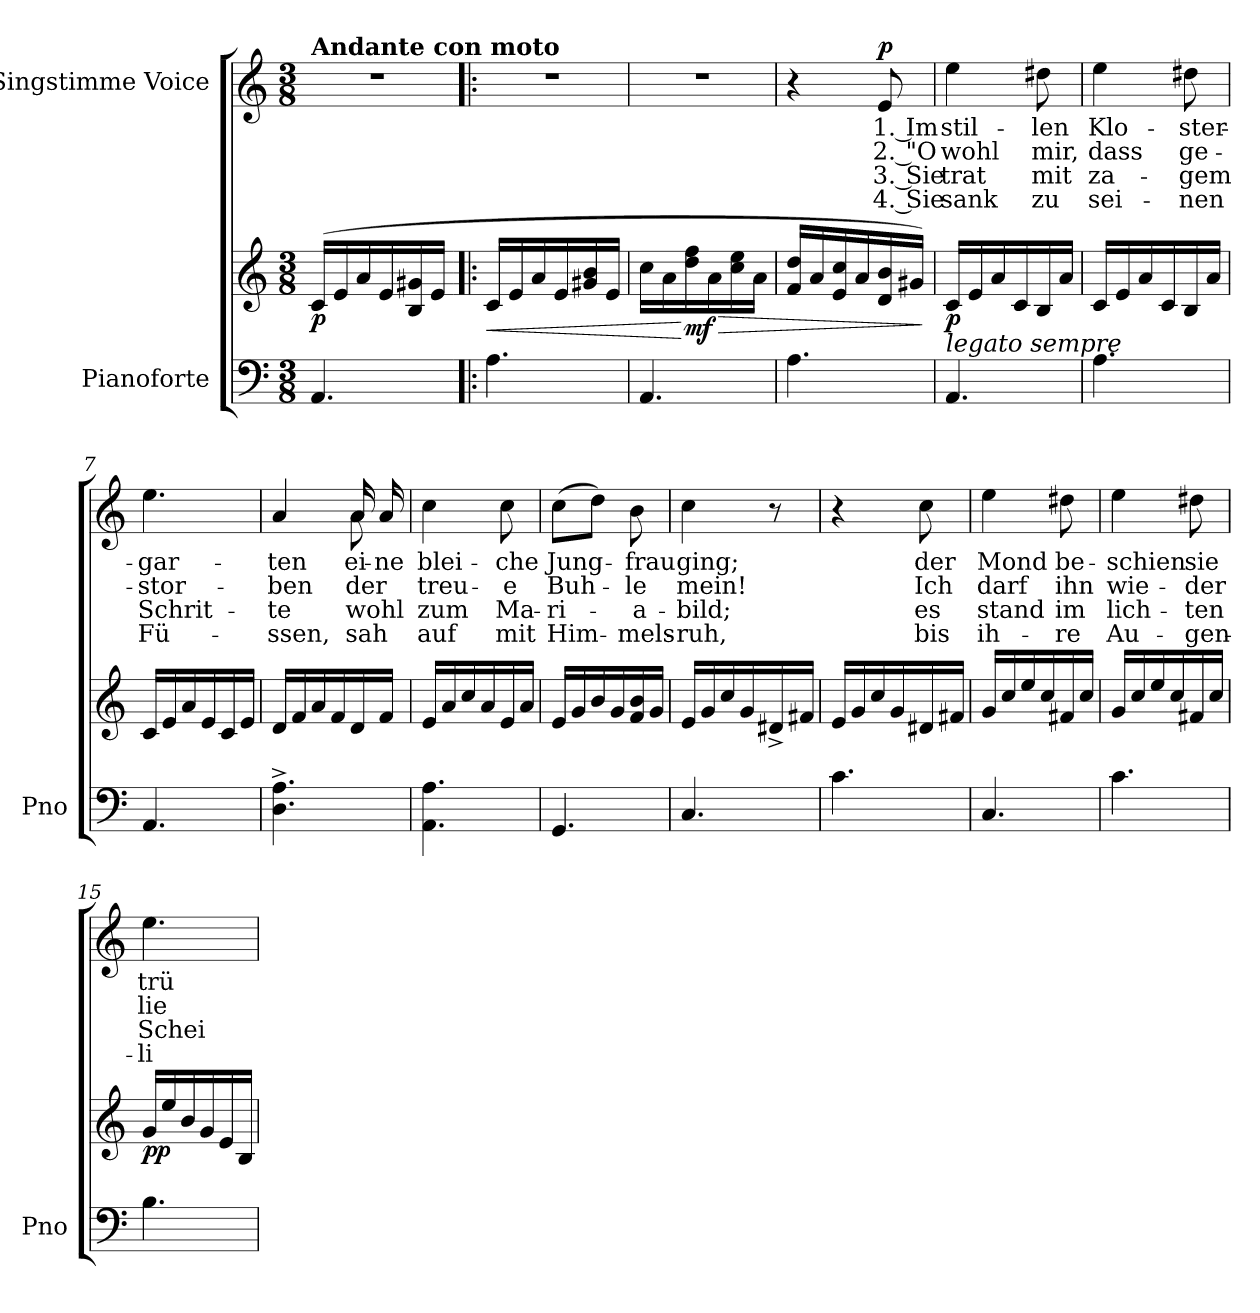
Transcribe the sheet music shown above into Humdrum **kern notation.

**kern	**kern	**dynam	**kern	**text	**text	**text	**text	**dynam
*part2	*part2	*part2	*part1	*part1	*part1	*part1	*part1	*part1
*staff3	*staff2	*staff2/3	*staff1	*staff1	*staff1	*staff1	*staff1	*staff1
*I"Pianoforte	*	*	*I"Singstimme Voice	*	*	*	*	*
*I'Pno	*	*	*	*	*	*	*	*
*clefF4	*clefG2	*	*clefG2	*	*	*	*	*
*k[]	*k[]	*	*k[]	*	*	*	*	*
*M3/8	*M3/8	*	*M3/8	*	*	*	*	*
=1	=1	=1	=1	=1	=1	=1	=1	=1
!	!	!	!LO:TX:a:B:t=Andante con moto	!	!	!	!	!
!	!	!LO:DY:b	!	!	!	!	!	!
4.AA/	(>16c/LL	p	4.r	.	.	.	.	.
.	16e/	.	.	.	.	.	.	.
.	16a/	.	.	.	.	.	.	.
.	16e/	.	.	.	.	.	.	.
.	16B/ 16g#X/	.	.	.	.	.	.	.
.	16e/JJ	.	.	.	.	.	.	.
=2!|:	=2!|:	=2!|:	=2!|:	=2!|:	=2!|:	=2!|:	=2!|:	=2!|:
!	!	!LO:HP:b	!	!	!	!	!	!
4.A\	16c/LL	<	4.r	.	.	.	.	.
.	16e/	.	.	.	.	.	.	.
.	16a/	.	.	.	.	.	.	.
.	16e/	.	.	.	.	.	.	.
.	16g#X/ 16b/	.	.	.	.	.	.	.
.	16e/JJ	.	.	.	.	.	.	.
=3	=3	=3	=3	=3	=3	=3	=3	=3
4.AA/	16cc\LL	.	4.r	.	.	.	.	.
.	16a\	.	.	.	.	.	.	.
!	!	!LO:HP:n=1:b	!	!	!	!	!	!
!	!	!LO:DY:n=1:b	!	!	!	!	!	!
.	16dd\ 16ff\	[ > mf	.	.	.	.	.	.
.	16a\	.	.	.	.	.	.	.
.	16cc\ 16ee\	.	.	.	.	.	.	.
.	16a\JJ	.	.	.	.	.	.	.
=4	=4	=4	=4	=4	=4	=4	=4	=4
4.A\	16f/ 16dd/LL	.	4r	.	.	.	.	.
.	16a/	.	.	.	.	.	.	.
.	16e/ 16cc/	.	.	.	.	.	.	.
.	16a/	.	.	.	.	.	.	.
!	!	!	!	!LO:LY:b	!LO:LY:b	!LO:LY:b	!LO:LY:b	!LO:DY:a
.	16d/ 16b/	.	8e/	1. Im	2. "O	3. Sie	4. Sie	p
.	16g#X/JJ)	.	.	.	.	.	.	.
.	.	]	.	.	.	.	.	.
=5	=5	=5	=5	=5	=5	=5	=5	=5
!	!LO:TX:b:i:t=legato sempre	!	!	!	!	!	!	!
!	!	!LO:DY:b	!	!LO:LY:b	!LO:LY:b	!LO:LY:b	!LO:LY:b	!
4.AA/	16c/LL	p	4ee\	stil-	wohl	trat	sank	.
.	16e/	.	.	.	.	.	.	.
.	16a/	.	.	.	.	.	.	.
.	16c/	.	.	.	.	.	.	.
!	!	!	!	!LO:LY:b	!LO:LY:b	!LO:LY:b	!LO:LY:b	!
.	16B/	.	8dd#X\	-len	mir,	mit	zu	.
.	16a/JJ	.	.	.	.	.	.	.
=6	=6	=6	=6	=6	=6	=6	=6	=6
!	!	!	!	!LO:LY:b	!LO:LY:b	!LO:LY:b	!LO:LY:b	!
4.A\	16c/LL	.	4ee\	Klo-	dass	za-	sei-	.
.	16e/	.	.	.	.	.	.	.
.	16a/	.	.	.	.	.	.	.
.	16c/	.	.	.	.	.	.	.
!	!	!	!	!LO:LY:b	!LO:LY:b	!LO:LY:b	!LO:LY:b	!
.	16B/	.	8dd#X\	-ster-	ge-	-gem	-nen	.
.	16a/JJ	.	.	.	.	.	.	.
!!LO:LB:g=z
=7	=7	=7	=7	=7	=7	=7	=7	=7
!	!	!	!	!LO:LY:b	!LO:LY:b	!LO:LY:b	!LO:LY:b	!
4.AA/	16c/LL	.	4.ee\	-gar-	-stor-	Schrit-	Fü-	.
.	16e/	.	.	.	.	.	.	.
.	16a/	.	.	.	.	.	.	.
.	16e/	.	.	.	.	.	.	.
.	16c/	.	.	.	.	.	.	.
.	16e/JJ	.	.	.	.	.	.	.
=8	=8	=8	=8	=8	=8	=8	=8	=8
!	!	!	!	!LO:LY:b	!LO:LY:b	!LO:LY:b	!LO:LY:b	!
*	*	*	*^	*	*	*	*	*
4.D\^ 4.A\^	16d/LL	.	4a/	4rgyy	-ten	-ben	-te	-ssen,	.
.	16f/	.	.	.	.	.	.	.	.
.	16a/	.	.	.	.	.	.	.	.
.	16f/	.	.	.	.	.	.	.	.
!	!	!	!	!	!LO:LY:b	!LO:LY:b	!LO:LY:b	!LO:LY:b	!
.	16d/	.	16a/	8a\	ei-	der	wohl	sah	.
!	!	!	!	!	!LO:LY:b	!	!	!	!
.	16f/JJ	.	16a/	.	-ne	.	.	.	.
*	*	*	*v	*v	*	*	*	*	*
=9	=9	=9	=9	=9	=9	=9	=9	=9
!	!	!	!	!LO:LY:b	!LO:LY:b	!LO:LY:b	!LO:LY:b	!
4.AA\ 4.A\	16e/LL	.	4cc\	blei-	treu-	zum	auf	.
.	16a/	.	.	.	.	.	.	.
.	16cc/	.	.	.	.	.	.	.
.	16a/	.	.	.	.	.	.	.
!	!	!	!	!LO:LY:b	!LO:LY:b	!LO:LY:b	!LO:LY:b	!
.	16e/	.	8cc\	-che	-e	Ma-	mit	.
.	16a/JJ	.	.	.	.	.	.	.
=10	=10	=10	=10	=10	=10	=10	=10	=10
!	!	!	!	!LO:LY:b	!LO:LY:b	!LO:LY:b	!LO:LY:b	!
4.GG/	16e/LL	.	(>8cc\L	Jung-	Buh-	-ri-	Him-	.
.	16g/	.	.	.	.	.	.	.
.	16b/	.	8dd\J)	.	.	.	.	.
.	16g/	.	.	.	.	.	.	.
!	!	!	!	!LO:LY:b	!LO:LY:b	!LO:LY:b	!LO:LY:b	!
.	16f/ 16b/	.	8b\	-frau	-le	-a-	-mels-	.
.	16g/JJ	.	.	.	.	.	.	.
=11	=11	=11	=11	=11	=11	=11	=11	=11
!	!	!	!	!LO:LY:b	!LO:LY:b	!LO:LY:b	!LO:LY:b	!
4.C/	16e/LL	.	4cc\	ging;	mein!	-bild;	-ruh,	.
.	16g/	.	.	.	.	.	.	.
.	16cc/	.	.	.	.	.	.	.
.	16g/	.	.	.	.	.	.	.
.	16d#X^/	.	8r	.	.	.	.	.
.	16f#X/JJ	.	.	.	.	.	.	.
=12	=12	=12	=12	=12	=12	=12	=12	=12
4.c\	16e/LL	.	4r	.	.	.	.	.
.	16g/	.	.	.	.	.	.	.
.	16cc/	.	.	.	.	.	.	.
.	16g/	.	.	.	.	.	.	.
!	!	!	!	!LO:LY:b	!LO:LY:b	!LO:LY:b	!LO:LY:b	!
.	16d#X/	.	8cc\	der	Ich	es	bis	.
.	16f#X/JJ	.	.	.	.	.	.	.
=13	=13	=13	=13	=13	=13	=13	=13	=13
!	!	!	!	!LO:LY:b	!LO:LY:b	!LO:LY:b	!LO:LY:b	!
4.C/	16g/LL	.	4ee\	Mond	darf	stand	ih-	.
.	16cc/	.	.	.	.	.	.	.
.	16ee/	.	.	.	.	.	.	.
.	16cc/	.	.	.	.	.	.	.
!	!	!	!	!LO:LY:b	!LO:LY:b	!LO:LY:b	!LO:LY:b	!
.	16f#X/	.	8dd#X\	be-	ihn	im	-re	.
.	16cc/JJ	.	.	.	.	.	.	.
=14	=14	=14	=14	=14	=14	=14	=14	=14
!	!	!	!	!LO:LY:b	!LO:LY:b	!LO:LY:b	!LO:LY:b	!
4.c\	16g/LL	.	4ee\	-schien	wie-	lich-	Au-	.
.	16cc/	.	.	.	.	.	.	.
.	16ee/	.	.	.	.	.	.	.
.	16cc/	.	.	.	.	.	.	.
!	!	!	!	!LO:LY:b	!LO:LY:b	!LO:LY:b	!LO:LY:b	!
.	16f#X/	.	8dd#X\	sie	-der	-ten	-gen-	.
.	16cc/JJ	.	.	.	.	.	.	.
!!LO:LB:g=z
=15	=15	=15	=15	=15	=15	=15	=15	=15
!	!	!LO:DY:b	!	!LO:LY:b	!LO:LY:b	!LO:LY:b	!LO:LY:b	!
4.B\	16g/LL	pp	4.ee\	trü-	lie-	Schei-	-li-	.
.	16ee/	.	.	.	.	.	.	.
.	16b/	.	.	.	.	.	.	.
.	16g/	.	.	.	.	.	.	.
.	16e/	.	.	.	.	.	.	.
.	16B/JJ	.	.	.	.	.	.	.
=	=	=	=	=	=	=	=	=
*-	*-	*-	*-	*-	*-	*-	*-	*-
